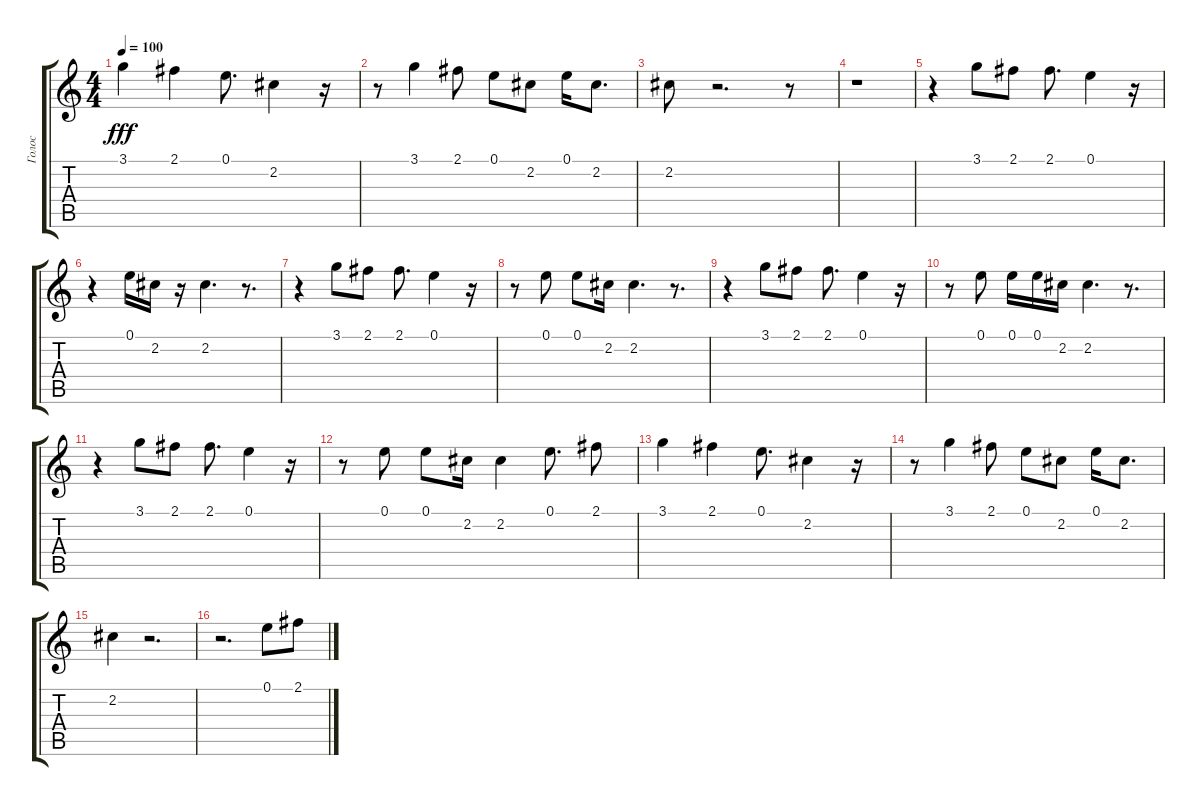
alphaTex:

\track ("Голос" "Голос") {instrument acousticguitarsteel}
\staff {score tabs}
\tuning (E4 B3 G3 D3 A2 E2) {hide}
\ts (4 4)
\tempo 100
\clef g2
\ks c
3.1.4{dy fff} 2.1.4 0.1.8{d} 2.2.4 r.16 |
r.8 3.1.4 2.1.8 0.1.8 2.2.8 0.1.16 2.2.8{d} |
2.2.8 r.2{d} r.8 |
r.1 |
r.4 3.1.8 2.1.8 2.1.8{d} 0.1.4 r.16 |
r.4 0.1.16 2.2.16 r.16 2.2.4{d} r.8{d} |
r.4 3.1.8 2.1.8 2.1.8{d} 0.1.4 r.16 |
r.8 0.1.8 0.1.8 2.2.16 2.2.4{d} r.8{d} |
r.4 3.1.8 2.1.8 2.1.8{d} 0.1.4 r.16 |
r.8 0.1.8 0.1.16 0.1.16 2.2.16 2.2.4{d} r.8{d} |
r.4 3.1.8 2.1.8 2.1.8{d} 0.1.4 r.16 |
r.8 0.1.8 0.1.8 2.2.16 2.2.4 0.1.8{d} 2.1.8 |
3.1.4 2.1.4 0.1.8{d} 2.2.4 r.16 |
r.8 3.1.4 2.1.8 0.1.8 2.2.8 0.1.16 2.2.8{d} |
2.2.4 r.2{d} |
r.2{d} 0.1.8 2.1.8
